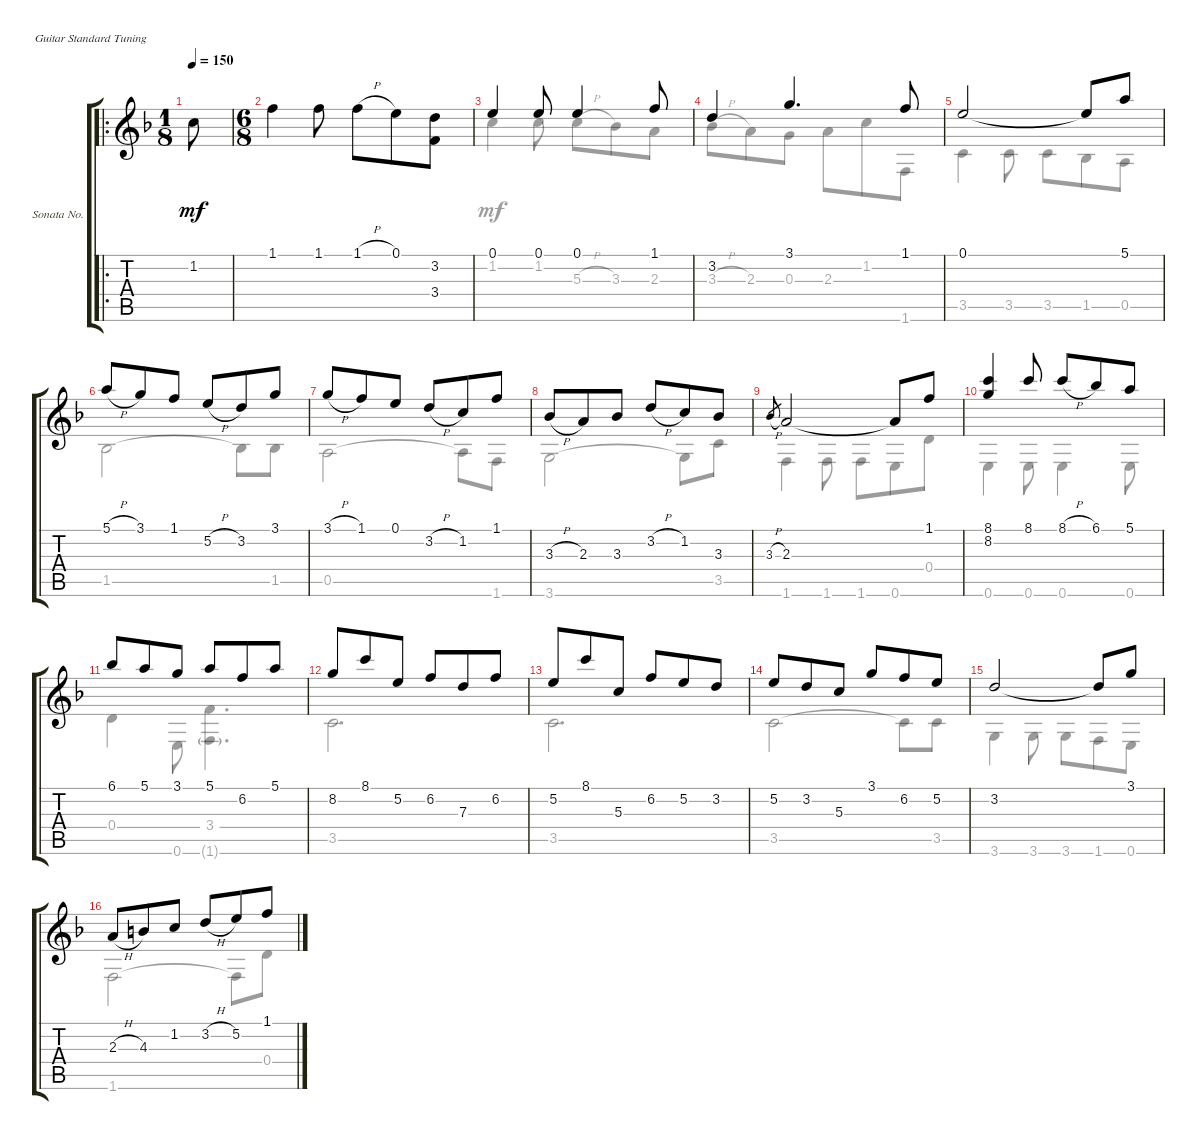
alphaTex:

\bracketExtendMode groupsimilarinstruments
\firstSystemTrackNameOrientation horizontal
\otherSystemsTrackNameOrientation horizontal
\track ("Sonata No. 14 in F - 7. Gigue" "Sonata No.") {instrument acousticguitarnylon}
\staff {score tabs}
\tuning (E4 B3 G3 D3 A2 E2)
\voice
\ro
\ts (1 8)
\tempo 150
\clef g2
\ks f
1.2.8{dy mf instrument acousticguitarnylon} |
\ts (6 8)
1.1.4 1.1.8 1.1{h}.8 0.1.8 (3.2 3.4).8 |
0.1.4 0.1.8 0.1.4 1.1.8 |
3.2.4 3.1.4{d} 1.1.8 |
0.1.2 0.1{t}.8 5.1.8 |
5.1{h}.8 3.1.8 1.1.8 5.2{h}.8 3.2.8 3.1.8 |
3.1{h}.8 1.1.8 0.1.8 3.2{h}.8 1.2.8 1.1.8 |
3.3{h}.8 2.3.8 3.3.8 3.2{h}.8 1.2.8 3.3.8 |
3.3{h}.8{gr} 2.3.2 2.3{t}.8 1.1.8 |
(8.1 8.2).4 8.1.8 8.1{h}.8 6.1.8 5.1.8 |
6.1.8 5.1.8 3.1.8 5.1.8 6.2.8 5.1.8 |
8.2.8 8.1.8 5.2.8 6.2.8 7.3.8 6.2.8 |
5.2.8 8.1.8 5.3.8 6.2.8 5.2.8 3.2.8 |
5.2.8 3.2.8 5.3.8 3.1.8 6.2.8 5.2.8 |
3.2.2 3.2{t}.8 3.1.8 |
2.3{h}.8 4.3.8 1.2.8 3.2{h}.8 5.2.8 1.1.8
\voice
\clef g2
\ottava regular
\simile none
\ks f
|
|
1.2.4 1.2.8 5.3{h}.8 3.3.8 2.3.8 |
3.3{h}.8 2.3.8 0.3.8 2.3.8 1.2.8 1.6.8 |
3.5.4 3.5.8 3.5.8 1.5.8 0.5.8 |
1.5.2 1.5{t}.8 1.5.8 |
0.5.2 0.5{t}.8 1.6.8 |
3.6.2 3.6{t}.8 3.5.8 |
1.6.4 1.6.8 1.6.8 0.6.8 0.4.8 |
0.6.4 0.6.8 0.6.4 0.6.8 |
0.4.4 0.6.8 (3.4 1.6{g}).4{d} |
3.5.2{d} |
3.5.2{d} |
3.5.2 3.5{t}.8 3.5.8 |
3.6.4 3.6.8 3.6.8 1.6.8 0.6.8 |
1.6.2 1.6{t}.8 0.4.8
